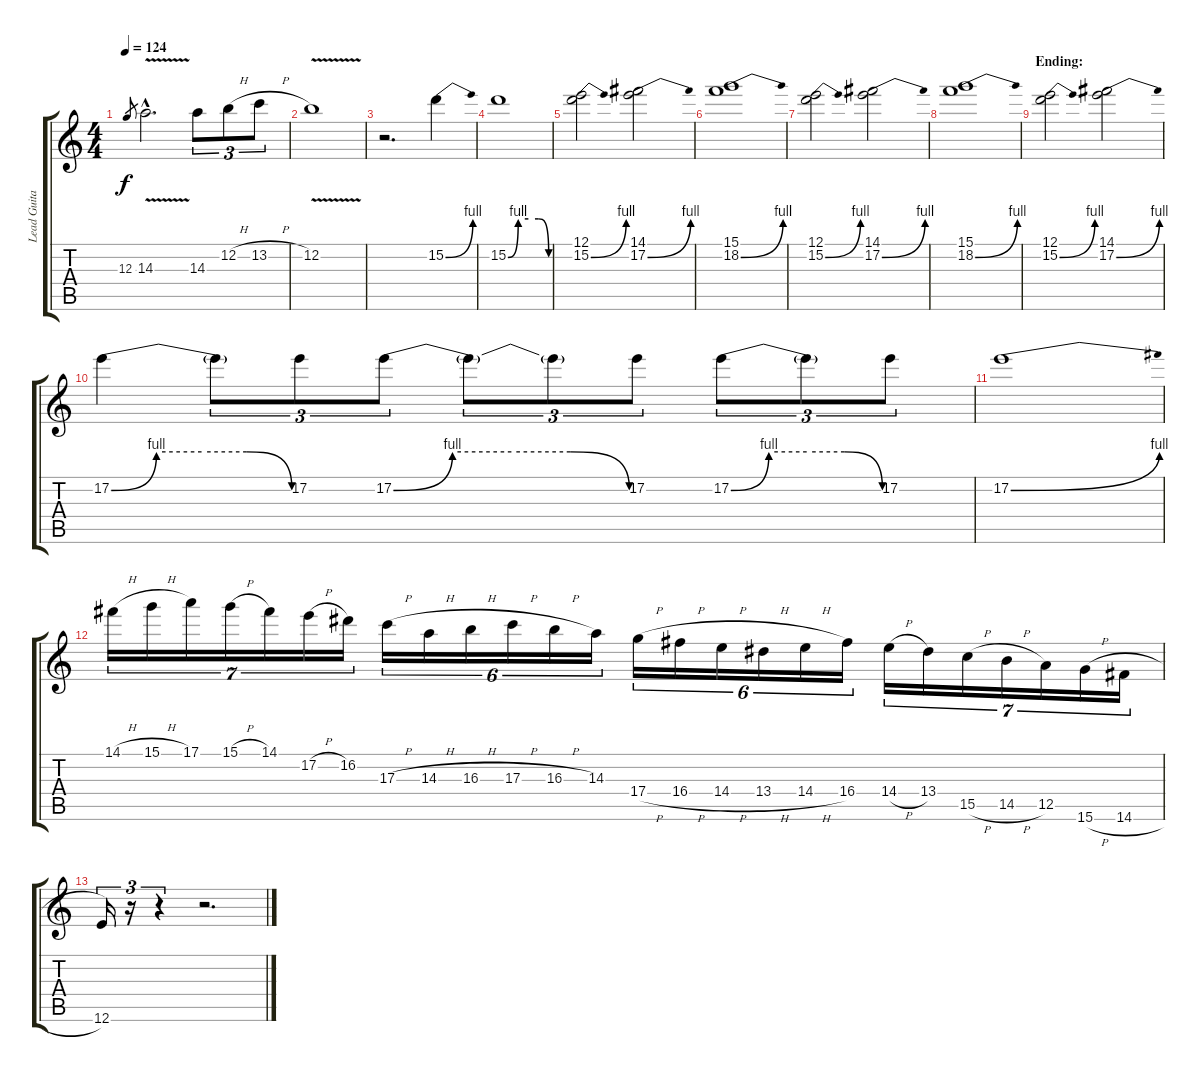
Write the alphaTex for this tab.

\track ("Lead Guitar II" "Lead Guita") {instrument distortionguitar}
\staff {score tabs}
\tuning (E4 B3 G3 D3 A2 E2) {hide}
\ts (4 4)
\tempo 124
\clef g2
\ks c
12.3.8{gr dy f} 14.3{v hac}.2{d} 14.3.8{tu (3 2)} 12.2{h}.8{tu (3 2)} 13.2{h}.8{tu (3 2)} |
12.2{v}.1 |
r.2{d} 15.2{be (bend 0 0 60 4)}.4 |
15.2{be (custom 0 0 15 4 30 4 45 4 60 0)}.1 |
(12.1 15.2{be (bend 0 0 60 4)}).2 (14.1 17.2{be (bend 0 0 60 4)}).2 |
(15.1 18.2{be (bend 0 0 60 4)}).1 |
(12.1 15.2{be (bend 0 0 60 4)}).2 (14.1 17.2{be (bend 0 0 60 4)}).2 |
(15.1 18.2{be (bend 0 0 60 4)}).1 |
\section ("" "Ending:")
(12.1 15.2{be (bend 0 0 60 4)}).2 (14.1 17.2{be (bend 0 0 60 4)}).2 |
17.2{be (custom 0 0 15 4 30 4 45 4 60 0)}.4 17.2{t}.8{tu (3 2)} 17.2.8{tu (3 2)} 17.2{be (custom 0 0 15 4 30 4 45 4 60 0)}.8{tu (3 2)} 17.2{t}.8{tu (3 2)} 17.2{t}.8{tu (3 2)} 17.2.8{tu (3 2)} 17.2{be (custom 0 0 15 4 30 4 45 4 60 0)}.8{tu (3 2)} 17.2{t}.8{tu (3 2)} 17.2.8{tu (3 2)} |
17.2{be (bend 0 0 60 4)}.1 |
14.1{h}.16{tu (7 4)} 15.1{h}.16{tu (7 4)} 17.1.16{tu (7 4)} 15.1{h}.16{tu (7 4)} 14.1.16{tu (7 4)} 17.2{h}.16{tu (7 4)} 16.2.16{tu (7 4)} 17.3{h}.16{tu (6 4)} 14.3{h}.16{tu (6 4)} 16.3{h}.16{tu (6 4)} 17.3{h}.16{tu (6 4)} 16.3{h}.16{tu (6 4)} 14.3.16{tu (6 4)} 17.4{h}.16{tu (6 4)} 16.4{h}.16{tu (6 4)} 14.4{h}.16{tu (6 4)} 13.4{h}.16{tu (6 4)} 14.4{h}.16{tu (6 4)} 16.4.16{tu (6 4)} 14.4{h}.16{tu (7 4)} 13.4.16{tu (7 4)} 15.5{h}.16{tu (7 4)} 14.5{h}.16{tu (7 4)} 12.5.16{tu (7 4)} 15.6{h}.16{tu (7 4)} 14.6{h}.16{tu (7 4)} |
12.6.16{tu (3 2)} r.16{tu (3 2)} r.4{tu (3 2)} r.2{d}
